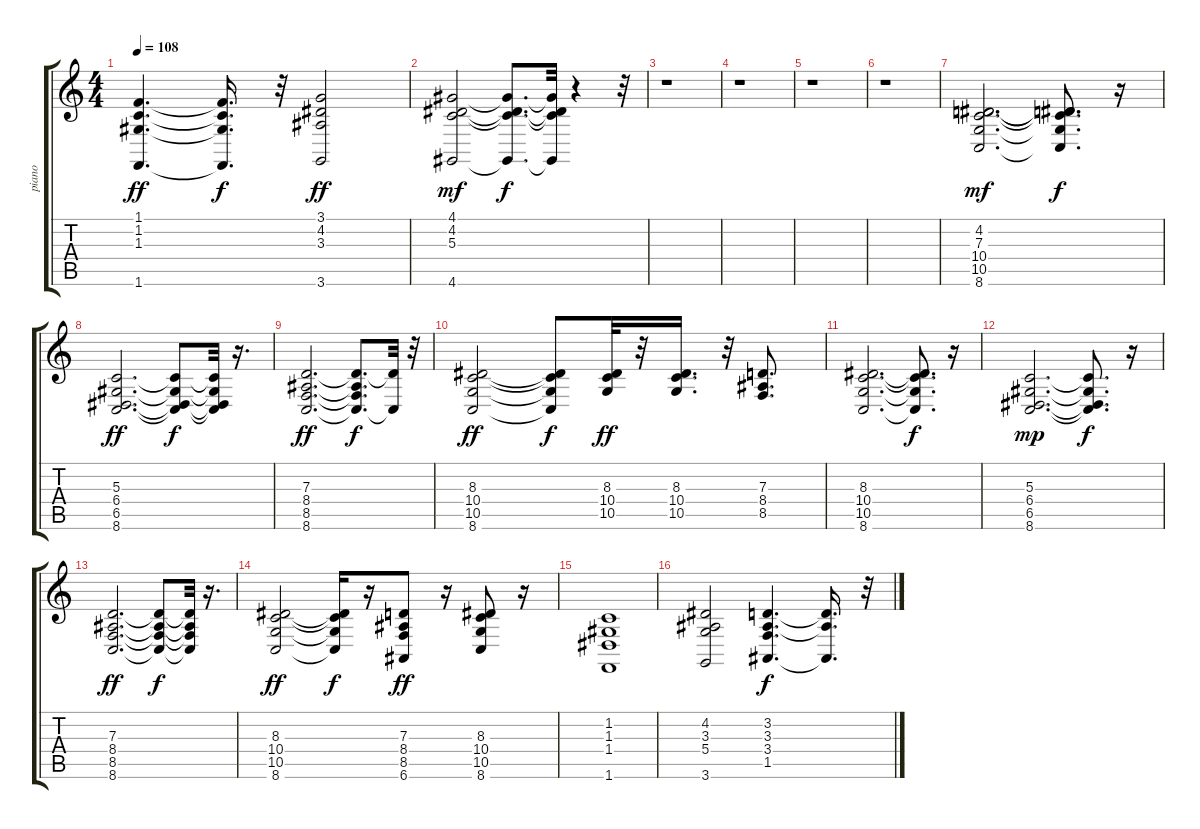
\track ("piano   " "piano   ") {instrument brightacousticpiano}
\staff {score tabs}
\tuning (E4 B3 G3 D3 A2 E2) {hide}
\ts (4 4)
\tempo 108
\clef g2
\ks c
(1.1 1.2 1.3 1.6).4{d dy ff} (1.1{t} 1.2{t} 1.3{t} 1.6{t}).16{d dy f} r.32 (3.1 4.2 3.3 3.6).2{dy ff} |
(4.1 4.2 5.3 4.6).2{dy mf} (4.1{t} 4.2{t} 5.3{t} 4.6{t}).8{d dy f} (4.1{t} 4.2{t} 5.3{t} 4.6{t}).32 r.4 r.32 |
r.1 |
r.1 |
r.1 |
r.1 |
(4.2 7.3 10.4 10.5 8.6).2{d dy mf} (4.2{t} 7.3{t} 10.4{t} 10.5{t} 8.6{t}).8{d dy f} r.16 |
(5.3 6.4 6.5 8.6).2{d dy ff} (5.3{t} 6.4{t} 6.5{t} 8.6{t}).8{dy f} (5.3{t} 6.4{t} 6.5{t} 8.6{t}).32 r.16{d} |
(7.3 8.4 8.5 8.6).2{d dy ff} (7.3{t} 8.4{t} 8.5{t} 8.6{t}).8{d dy f} (7.3{t} 8.6{t}).32 r.32 |
(8.3 10.4 10.5 8.6).2{dy ff} (8.3{t} 10.4{t} 10.5{t} 8.6{t}).8{dy f} (8.3 10.4 10.5).32{dy ff} r.32 (8.3 10.4 10.5).16{d} r.32 (7.3 8.4 8.5).8{d} |
(8.3 10.4 10.5 8.6).2{d} (8.3{t} 10.4{t} 10.5{t} 8.6{t}).8{d dy f} r.16 |
(5.3 6.4 6.5 8.6).2{d dy mp} (5.3{t} 6.4{t} 6.5{t} 8.6{t}).8{d dy f} r.16 |
(7.3 8.4 8.5 8.6).2{d dy ff} (7.3{t} 8.4{t} 8.5{t} 8.6{t}).8{dy f} (7.3{t} 8.4{t} 8.5{t} 8.6{t}).32 r.16{d} |
(8.3 10.4 10.5 8.6).2{dy ff} (8.3{t} 10.4{t} 10.5{t} 8.6{t}).16{dy f} r.16 (7.3 8.4 8.5 6.6).8{dy ff} r.16 (8.3 10.4 10.5 8.6).8 r.16 |
(1.2 1.3 1.4 1.6).1 |
(4.2 3.3 5.4 3.6).2 (3.2 3.3 3.4 1.5).4{d dy f} (3.2{t} 3.3{t} 1.5{t}).16{d} r.32
